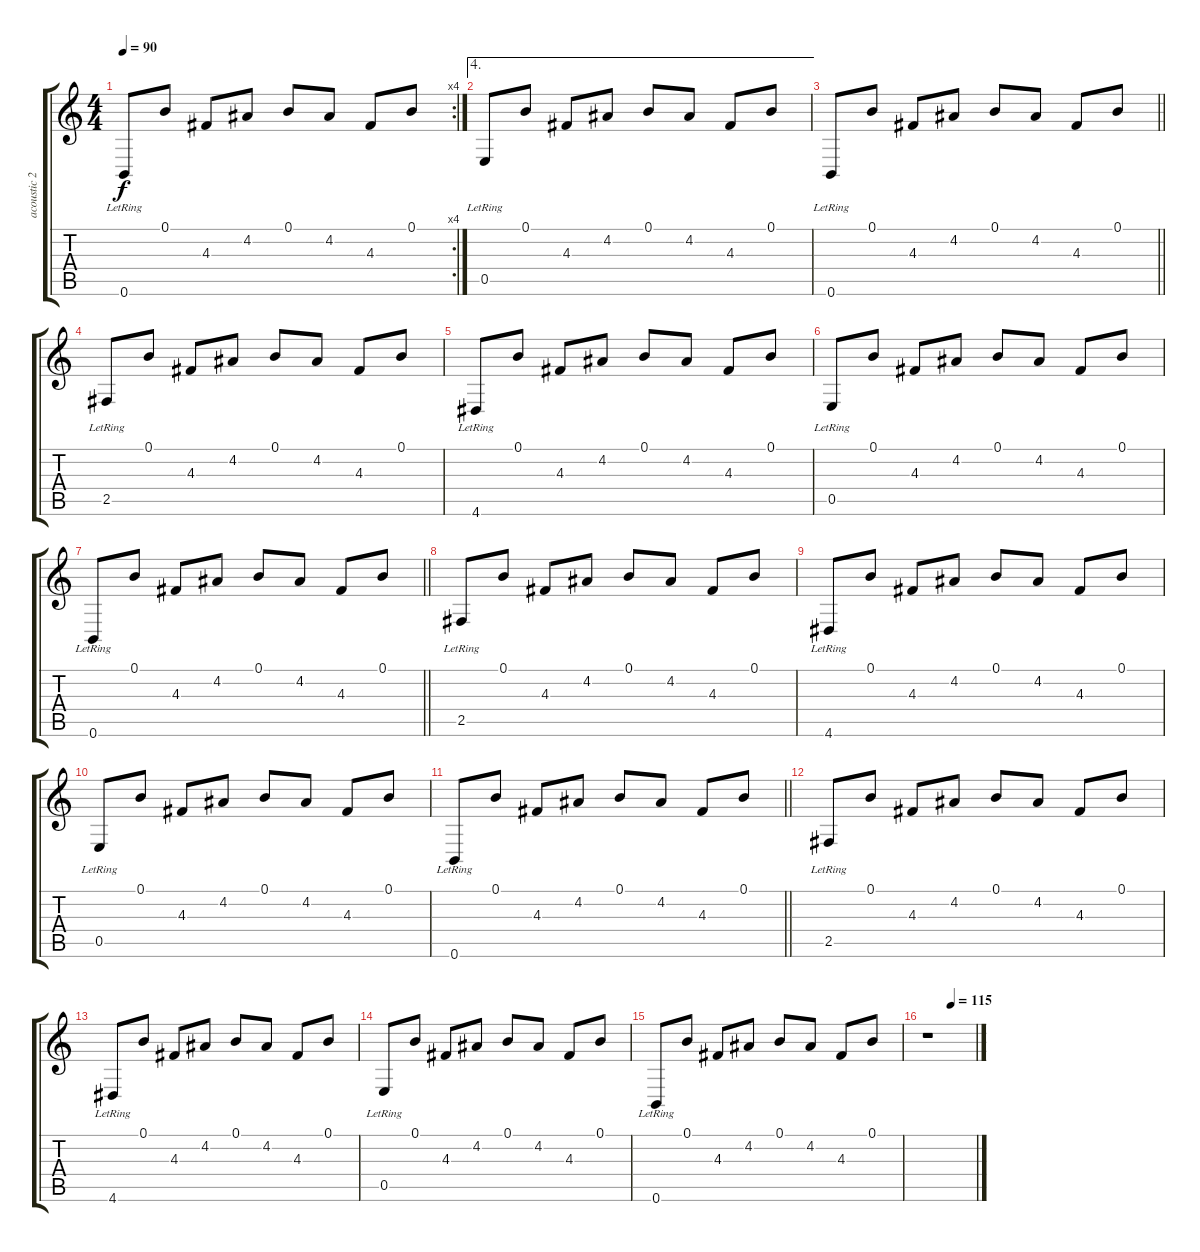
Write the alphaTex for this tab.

\track ("acoustic 2" "acoustic 2") {instrument acousticguitarsteel}
\staff {score tabs}
\tuning (B3 Gb3 D3 A2 E2 B1) {hide}
\rc 4
\ts (4 4)
\tempo 90
\clef g2
\ks c
0.6{lr}.8{dy f} 0.1.8 4.3.8 4.2.8 0.1.8 4.2.8 4.3.8 0.1.8 |
\ae 4
0.5{lr}.8 0.1.8 4.3.8 4.2.8 0.1.8 4.2.8 4.3.8 0.1.8 |
\barLineRight lightlight
0.6{lr}.8 0.1.8 4.3.8 4.2.8 0.1.8 4.2.8 4.3.8 0.1.8 |
2.5{lr}.8 0.1.8 4.3.8 4.2.8 0.1.8 4.2.8 4.3.8 0.1.8 |
4.6{lr}.8 0.1.8 4.3.8 4.2.8 0.1.8 4.2.8 4.3.8 0.1.8 |
0.5{lr}.8 0.1.8 4.3.8 4.2.8 0.1.8 4.2.8 4.3.8 0.1.8 |
\barLineRight lightlight
0.6{lr}.8 0.1.8 4.3.8 4.2.8 0.1.8 4.2.8 4.3.8 0.1.8 |
2.5{lr}.8 0.1.8 4.3.8 4.2.8 0.1.8 4.2.8 4.3.8 0.1.8 |
4.6{lr}.8 0.1.8 4.3.8 4.2.8 0.1.8 4.2.8 4.3.8 0.1.8 |
0.5{lr}.8 0.1.8 4.3.8 4.2.8 0.1.8 4.2.8 4.3.8 0.1.8 |
\barLineRight lightlight
0.6{lr}.8 0.1.8 4.3.8 4.2.8 0.1.8 4.2.8 4.3.8 0.1.8 |
2.5{lr}.8 0.1.8 4.3.8 4.2.8 0.1.8 4.2.8 4.3.8 0.1.8 |
4.6{lr}.8 0.1.8 4.3.8 4.2.8 0.1.8 4.2.8 4.3.8 0.1.8 |
0.5{lr}.8 0.1.8 4.3.8 4.2.8 0.1.8 4.2.8 4.3.8 0.1.8 |
0.6{lr}.8 0.1.8 4.3.8 4.2.8 0.1.8 4.2.8 4.3.8 0.1.8 |
\tempo (115 0.5)
r.1
